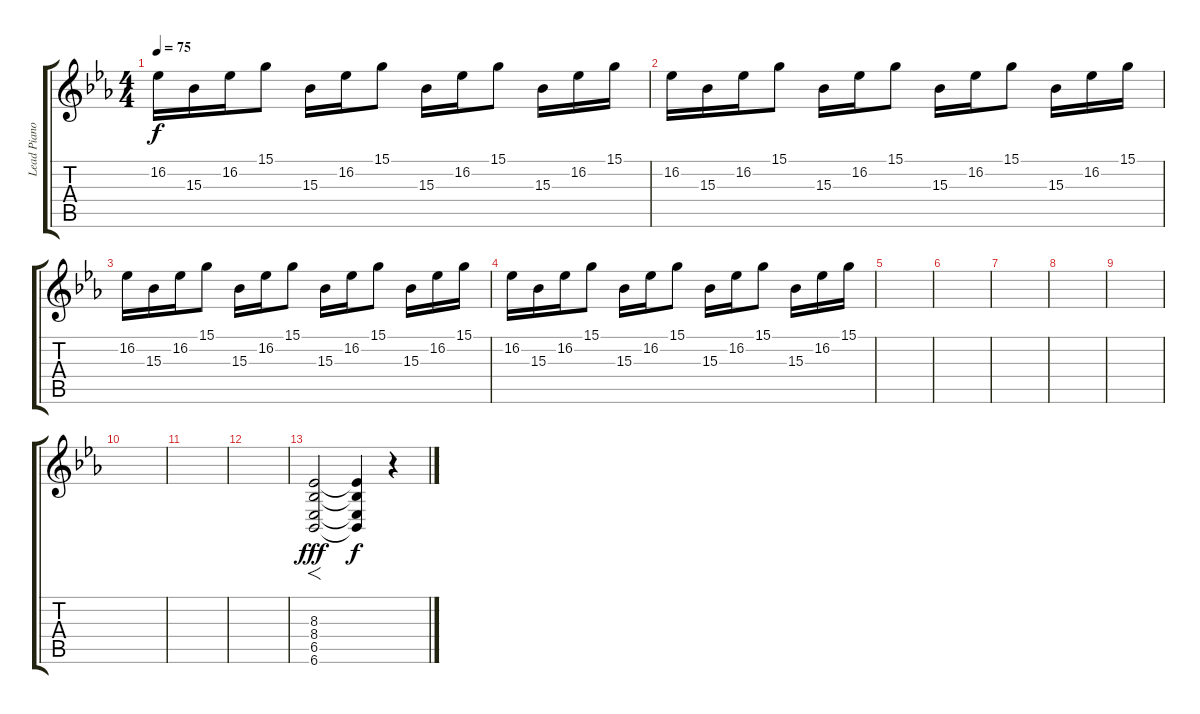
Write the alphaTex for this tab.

\track ("Lead Piano" "Lead Piano") {instrument acousticgrandpiano}
\staff {score tabs}
\tuning (E4 B3 G3 D3 A2 E2) {hide}
\ts (4 4)
\tempo 75
\clef g2
\ks eb
16.2.16{dy f} 15.3.16 16.2.16 15.1.8 15.3.16 16.2.16 15.1.8 15.3.16 16.2.16 15.1.8 15.3.16 16.2.16 15.1.16 |
16.2.16 15.3.16 16.2.16 15.1.8 15.3.16 16.2.16 15.1.8 15.3.16 16.2.16 15.1.8 15.3.16 16.2.16 15.1.16 |
16.2.16 15.3.16 16.2.16 15.1.8 15.3.16 16.2.16 15.1.8 15.3.16 16.2.16 15.1.8 15.3.16 16.2.16 15.1.16 |
16.2.16 15.3.16 16.2.16 15.1.8 15.3.16 16.2.16 15.1.8 15.3.16 16.2.16 15.1.8 15.3.16 16.2.16 15.1.16 |
|
|
|
|
|
|
|
|
(8.3 8.4 6.5 6.6).2{f dy fff} (8.3{t} 8.4{t} 6.5{t} 6.6{t}).4{dy f} r.4
